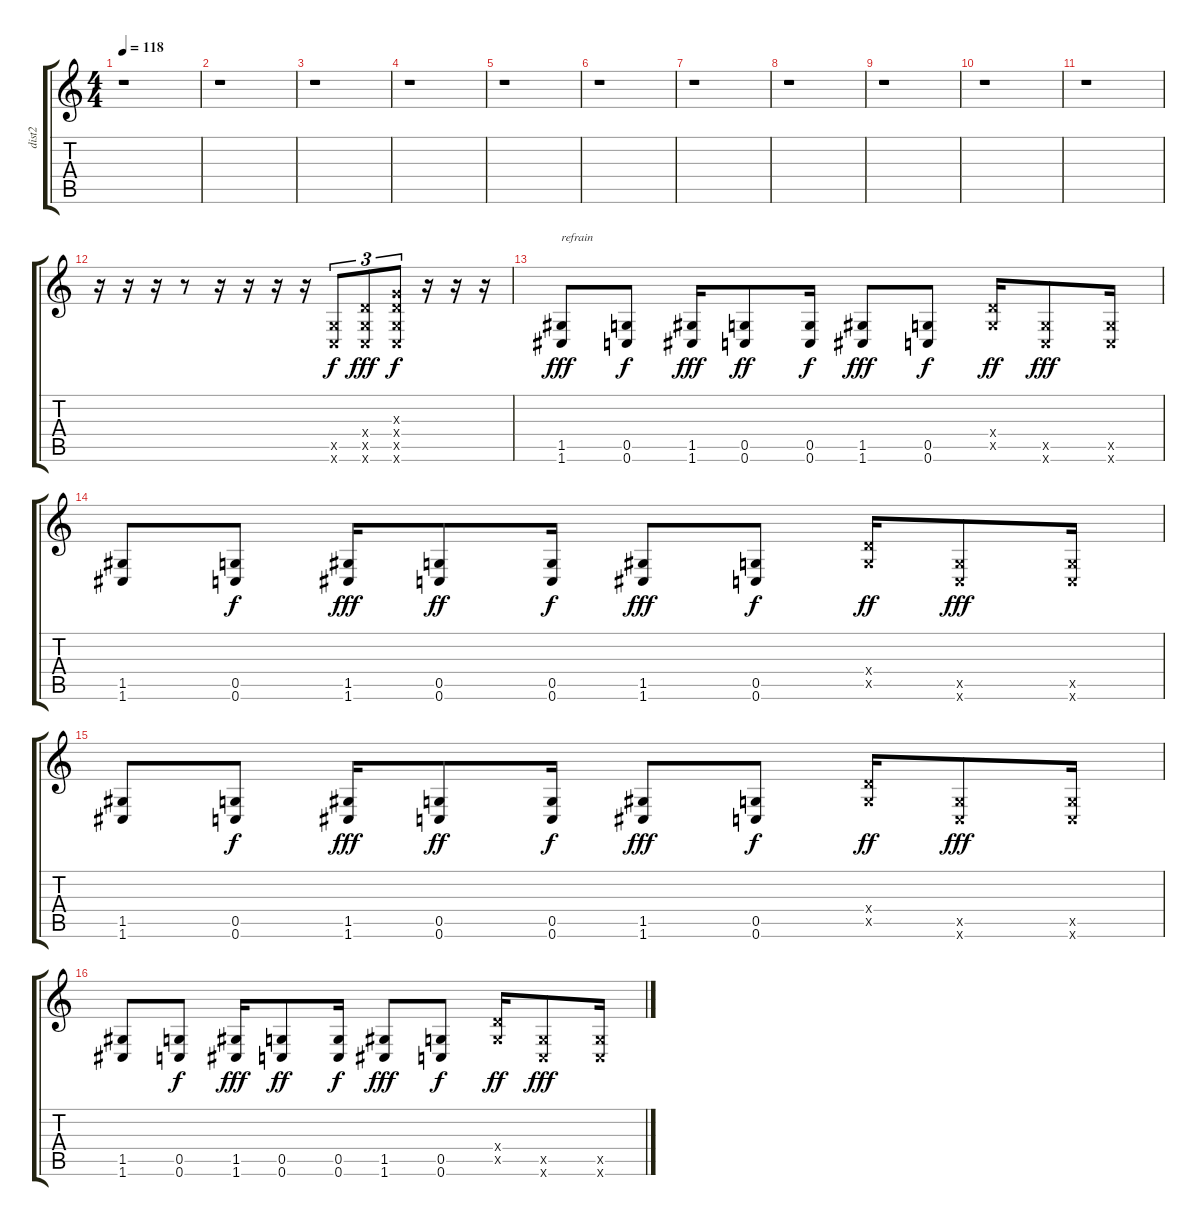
\track ("dist2" "dist2") {instrument distortionguitar}
\staff {score tabs}
\tuning (E4 B3 G3 D3 G2 C2) {hide}
\ts (4 4)
\tempo 118
\clef g2
\ks c
r.1{dy f} |
r.1 |
r.1 |
r.1 |
r.1 |
r.1 |
r.1 |
r.1 |
r.1 |
r.1 |
r.1 |
r.16 r.16 r.16 r.8 r.16 r.16 r.16 r.16 (0.5{x} 0.6{x}).8{tu (3 2)} (0.4{x} 0.5{x} 0.6{x}).8{tu (3 2) dy fff} (0.3{x} 0.4{x} 0.5{x} 0.6{x}).8{tu (3 2) dy f} r.16 r.16 r.16 |
(1.5 1.6).8{txt "refrain" dy fff} (0.5 0.6).8{dy f} (1.5 1.6).16{dy fff} (0.5 0.6).8{dy ff} (0.5 0.6).16{dy f} (1.5 1.6).8{dy fff} (0.5 0.6).8{dy f} (0.4{x} 0.5{x}).16{dy ff} (0.5{x} 0.6{x}).8{dy fff} (0.5{x} 0.6{x}).16 |
(1.5 1.6).8 (0.5 0.6).8{dy f} (1.5 1.6).16{dy fff} (0.5 0.6).8{dy ff} (0.5 0.6).16{dy f} (1.5 1.6).8{dy fff} (0.5 0.6).8{dy f} (0.4{x} 0.5{x}).16{dy ff} (0.5{x} 0.6{x}).8{dy fff} (0.5{x} 0.6{x}).16 |
(1.5 1.6).8 (0.5 0.6).8{dy f} (1.5 1.6).16{dy fff} (0.5 0.6).8{dy ff} (0.5 0.6).16{dy f} (1.5 1.6).8{dy fff} (0.5 0.6).8{dy f} (0.4{x} 0.5{x}).16{dy ff} (0.5{x} 0.6{x}).8{dy fff} (0.5{x} 0.6{x}).16 |
(1.5 1.6).8 (0.5 0.6).8{dy f} (1.5 1.6).16{dy fff} (0.5 0.6).8{dy ff} (0.5 0.6).16{dy f} (1.5 1.6).8{dy fff} (0.5 0.6).8{dy f} (0.4{x} 0.5{x}).16{dy ff} (0.5{x} 0.6{x}).8{dy fff} (0.5{x} 0.6{x}).16
